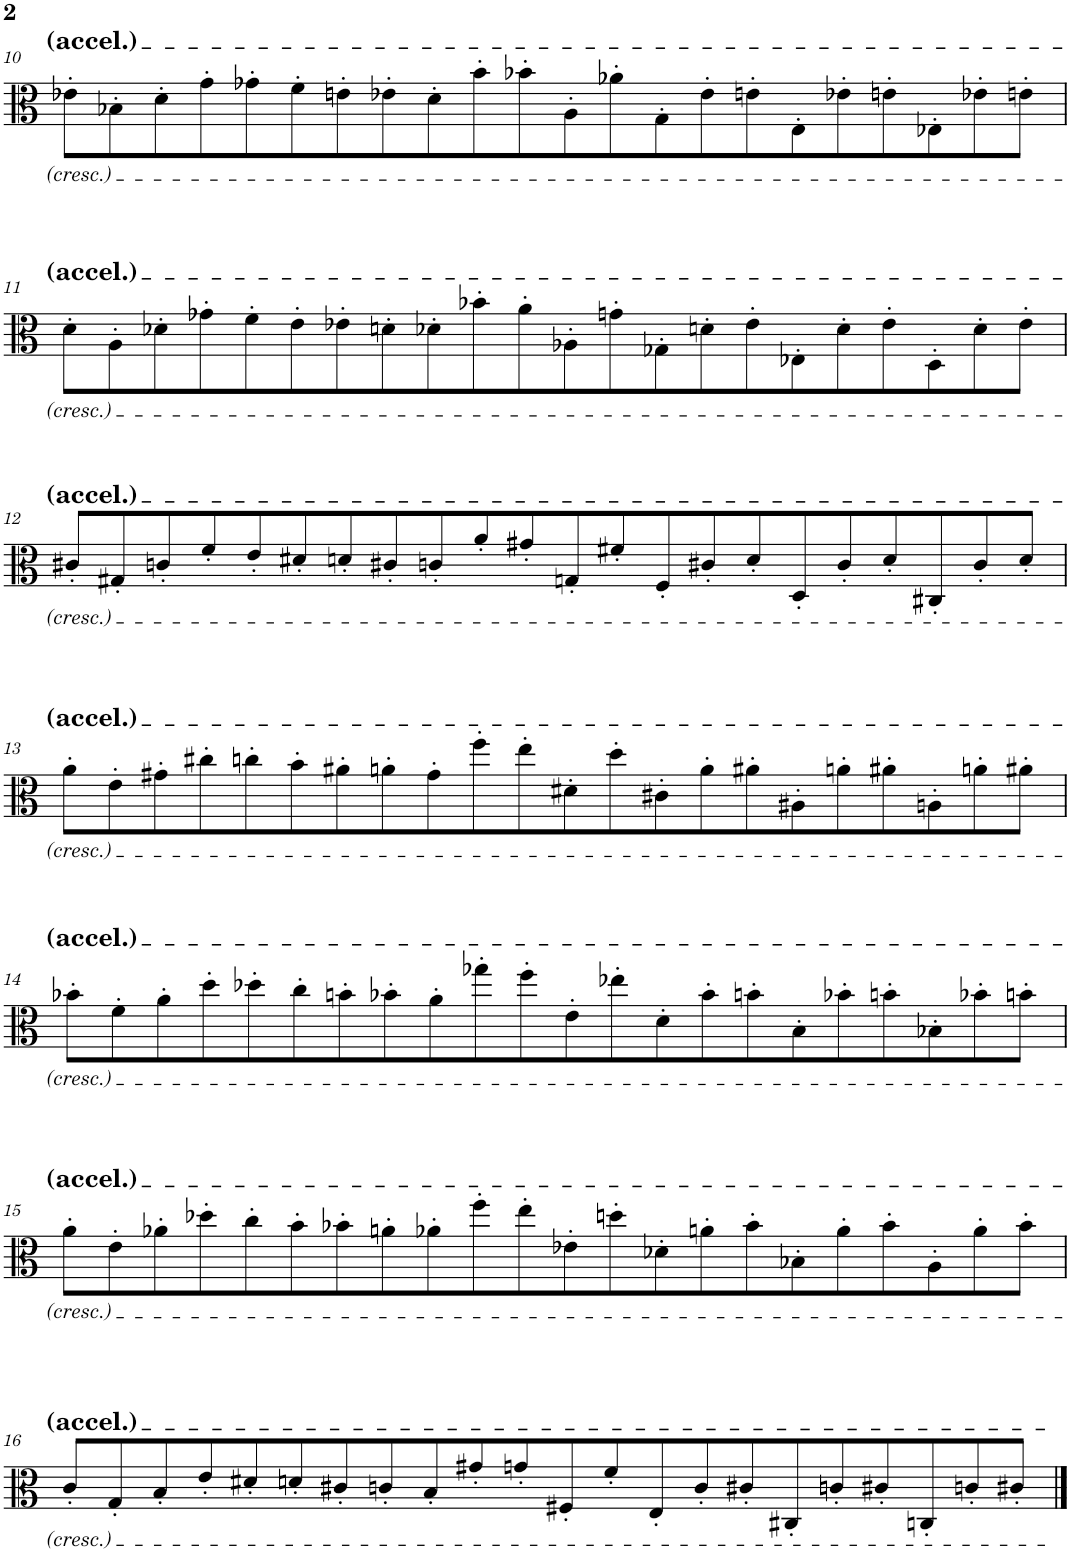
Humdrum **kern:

**kern
*part1
*staff1
*I"Viola
*I'Vla.
!!LO:PB:g=z
*clefC3
*k[]
*M11/4
=10
8e-X'\L
8B-X'\
8d'\
8g'\
8g-X'\
8f'\
8en'\
8e-X'\
8d'\
8b'\
8b-X'\
8A'\
8a-X'\
8G'\
8e-'\
8en'\
8E'\
8e-X'\
8en'\
8E-X'\
8e-X'\
8en'\J
!!LO:LB:g=z
=11
8d'\L
8A'\
8d-X'\
8g-X'\
8f'\
8e'\
8e-X'\
8dn'\
8d-X'\
8b-X'\
8a'\
8A-X'\
8gn'\
8G-X'\
8dn'\
8e-'\
8E-X'\
8d'\
8e-'\
8D'\
8d'\
8e-'\J
!!LO:LB:g=z
=12
8c#X'/L
8G#X'/
8cn'/
8f'/
8e'/
8d#X'/
8dn'/
8c#X'/
8cn'/
8a'/
8g#X'/
8Gn'/
8f#X'/
8F'/
8c#X'/
8d'/
8D'/
8c#'/
8d'/
8C#X'/
8c#'/
8d'/J
!!LO:LB:g=z
=13
8a'\L
8e'\
8g#X'\
8cc#X'\
8ccn'\
8b'\
8a#X'\
8an'\
8g#'\
8ff'\
8ee'\
8d#X'\
8dd'\
8c#X'\
8a'\
8a#X'\
8A#X'\
8an'\
8a#X'\
8An'\
8an'\
8a#X'\J
!!LO:LB:g=z
=14
8b-X'\L
8f'\
8a'\
8dd'\
8dd-X'\
8cc'\
8bn'\
8b-X'\
8a'\
8gg-X'\
8ff'\
8e'\
8ee-X'\
8d'\
8b-'\
8bn'\
8B'\
8b-X'\
8bn'\
8B-X'\
8b-X'\
8bn'\J
!!LO:LB:g=z
=15
8a'\L
8e'\
8a-X'\
8dd-X'\
8cc'\
8b'\
8b-X'\
8an'\
8a-X'\
8ff'\
8ee'\
8e-X'\
8ddn'\
8d-X'\
8an'\
8b-'\
8B-X'\
8a'\
8b-'\
8A'\
8a'\
8b-'\J
!!LO:LB:g=z
=16
8c'/L
8G'/
8B'/
8e'/
8d#X'/
8dn'/
8c#X'/
8cn'/
8B'/
8g#X'/
8gn'/
8F#X'/
8f'/
8E'/
8c'/
8c#X'/
8C#X'/
8cn'/
8c#X'/
8Cn'/
8cn'/
8c#X'/J
==
*-
